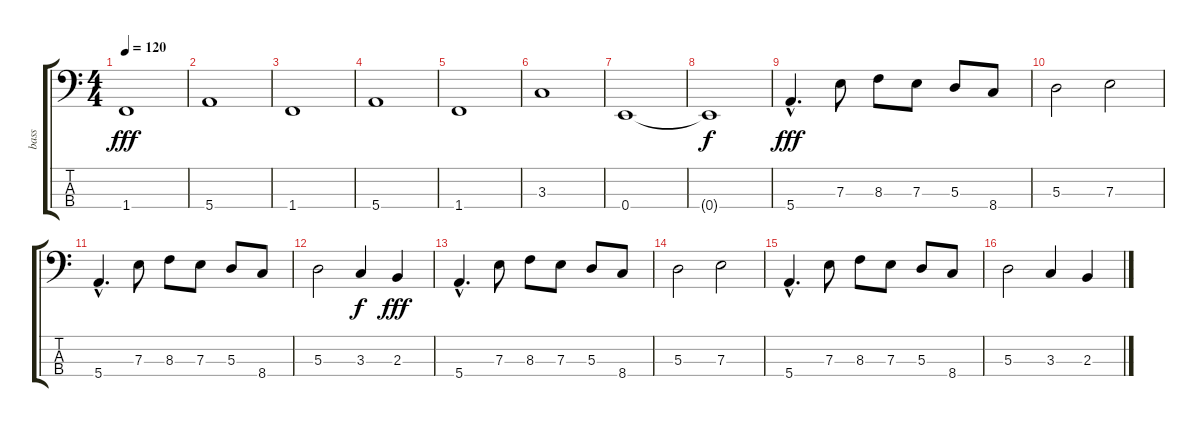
\track ("bass" "bass") {instrument fretlessbass}
\staff {score tabs}
\tuning (G2 D2 A1 E1) {hide}
\ts (4 4)
\tempo 120
\clef f4
\ks c
1.4.1{dy fff} |
5.4.1 |
1.4.1 |
5.4.1 |
1.4.1 |
3.3.1 |
0.4.1 |
0.4{t}.1{dy f} |
5.4{hac}.4{d dy fff} 7.3.8 8.3.8 7.3.8 5.3.8 8.4.8 |
5.3.2 7.3.2 |
5.4{hac}.4{d} 7.3.8 8.3.8 7.3.8 5.3.8 8.4.8 |
5.3.2 3.3.4{dy f} 2.3.4{dy fff} |
5.4{hac}.4{d} 7.3.8 8.3.8 7.3.8 5.3.8 8.4.8 |
5.3.2 7.3.2 |
5.4{hac}.4{d} 7.3.8 8.3.8 7.3.8 5.3.8 8.4.8 |
5.3.2 3.3.4 2.3.4
